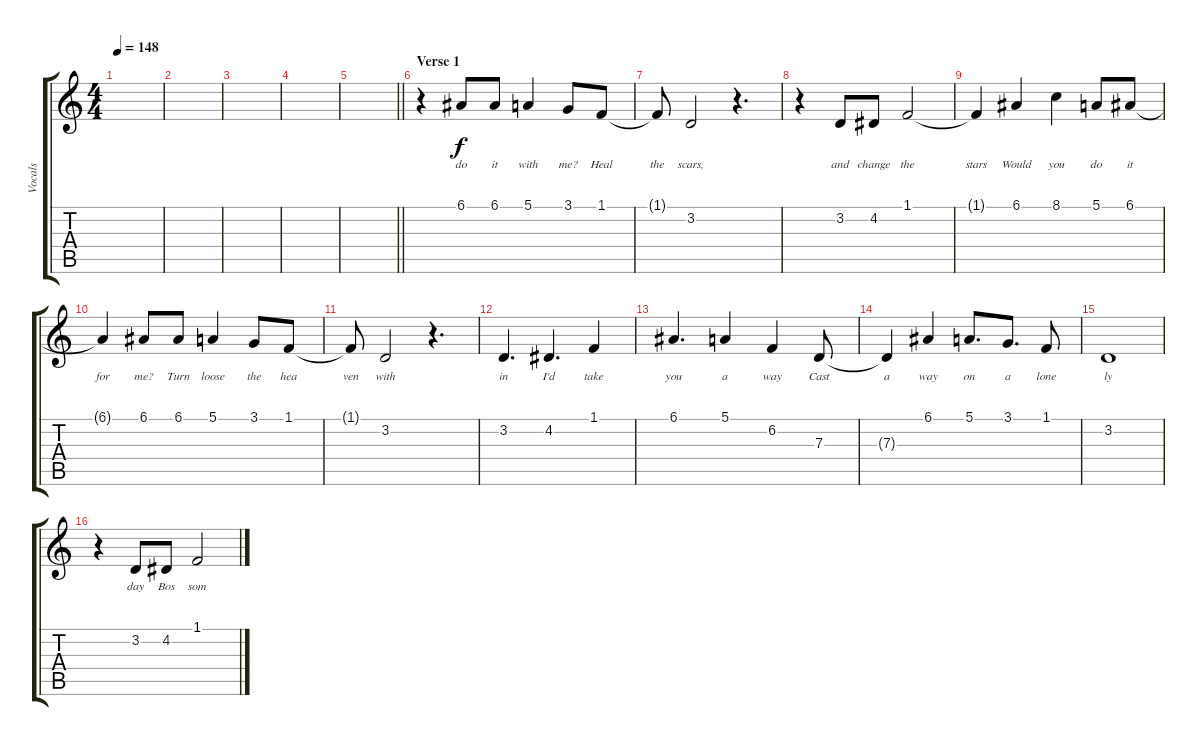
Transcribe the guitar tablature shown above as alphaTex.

\track ("Vocals" "Vocals") {instrument flute}
\staff {score tabs}
\tuning (E4 B3 G3 D3 A2 E2) {hide}
\ts (4 4)
\tempo 148
\clef g2
\ks c
|
|
|
|
\barLineRight lightlight
|
\section ("" "Verse 1")
r.4 6.1.8{lyrics (0 "do") lyrics (1 "") lyrics (2 "") lyrics (3 "") lyrics (4 "")} 6.1.8{lyrics (0 "it") lyrics (1 "") lyrics (2 "") lyrics (3 "") lyrics (4 "")} 5.1.4{lyrics (0 "with") lyrics (1 "") lyrics (2 "") lyrics (3 "") lyrics (4 "")} 3.1.8{lyrics (0 "me?") lyrics (1 "") lyrics (2 "") lyrics (3 "") lyrics (4 "")} 1.1.8{lyrics (0 "Heal") lyrics (1 "") lyrics (2 "") lyrics (3 "") lyrics (4 "")} |
1.1{t}.8{lyrics (0 "the") lyrics (1 "") lyrics (2 "") lyrics (3 "") lyrics (4 "")} 3.2.2{lyrics (0 "scars,") lyrics (1 "") lyrics (2 "") lyrics (3 "") lyrics (4 "")} r.4{d} |
r.4 3.2.8{lyrics (0 "and") lyrics (1 "") lyrics (2 "") lyrics (3 "") lyrics (4 "")} 4.2.8{lyrics (0 "change") lyrics (1 "") lyrics (2 "") lyrics (3 "") lyrics (4 "")} 1.1.2{lyrics (0 "the") lyrics (1 "") lyrics (2 "") lyrics (3 "") lyrics (4 "")} |
1.1{t}.4{lyrics (0 "stars") lyrics (1 "") lyrics (2 "") lyrics (3 "") lyrics (4 "")} 6.1.4{lyrics (0 "Would") lyrics (1 "") lyrics (2 "") lyrics (3 "") lyrics (4 "")} 8.1.4{lyrics (0 "you") lyrics (1 "") lyrics (2 "") lyrics (3 "") lyrics (4 "")} 5.1.8{lyrics (0 "do") lyrics (1 "") lyrics (2 "") lyrics (3 "") lyrics (4 "")} 6.1.8{lyrics (0 "it") lyrics (1 "") lyrics (2 "") lyrics (3 "") lyrics (4 "")} |
6.1{t}.4{lyrics (0 "for") lyrics (1 "") lyrics (2 "") lyrics (3 "") lyrics (4 "")} 6.1.8{lyrics (0 "me?") lyrics (1 "") lyrics (2 "") lyrics (3 "") lyrics (4 "")} 6.1.8{lyrics (0 "Turn") lyrics (1 "") lyrics (2 "") lyrics (3 "") lyrics (4 "")} 5.1.4{lyrics (0 "loose") lyrics (1 "") lyrics (2 "") lyrics (3 "") lyrics (4 "")} 3.1.8{lyrics (0 "the") lyrics (1 "") lyrics (2 "") lyrics (3 "") lyrics (4 "")} 1.1.8{lyrics (0 "hea") lyrics (1 "") lyrics (2 "") lyrics (3 "") lyrics (4 "")} |
1.1{t}.8{lyrics (0 "ven") lyrics (1 "") lyrics (2 "") lyrics (3 "") lyrics (4 "")} 3.2.2{lyrics (0 "with") lyrics (1 "") lyrics (2 "") lyrics (3 "") lyrics (4 "")} r.4{d} |
3.2.4{d lyrics (0 "in") lyrics (1 "") lyrics (2 "") lyrics (3 "") lyrics (4 "")} 4.2.4{d lyrics (0 "I'd") lyrics (1 "") lyrics (2 "") lyrics (3 "") lyrics (4 "")} 1.1.4{lyrics (0 "take") lyrics (1 "") lyrics (2 "") lyrics (3 "") lyrics (4 "")} |
6.1.4{d lyrics (0 "you") lyrics (1 "") lyrics (2 "") lyrics (3 "") lyrics (4 "")} 5.1.4{lyrics (0 "a") lyrics (1 "") lyrics (2 "") lyrics (3 "") lyrics (4 "")} 6.2.4{lyrics (0 "way") lyrics (1 "") lyrics (2 "") lyrics (3 "") lyrics (4 "")} 7.3.8{lyrics (0 "Cast") lyrics (1 "") lyrics (2 "") lyrics (3 "") lyrics (4 "")} |
7.3{t}.4{lyrics (0 "a") lyrics (1 "") lyrics (2 "") lyrics (3 "") lyrics (4 "")} 6.1.4{lyrics (0 "way") lyrics (1 "") lyrics (2 "") lyrics (3 "") lyrics (4 "")} 5.1.8{d lyrics (0 "on") lyrics (1 "") lyrics (2 "") lyrics (3 "") lyrics (4 "")} 3.1.8{d lyrics (0 "a") lyrics (1 "") lyrics (2 "") lyrics (3 "") lyrics (4 "")} 1.1.8{lyrics (0 "lone") lyrics (1 "") lyrics (2 "") lyrics (3 "") lyrics (4 "")} |
3.2.1{lyrics (0 "ly") lyrics (1 "") lyrics (2 "") lyrics (3 "") lyrics (4 "")} |
r.4 3.2.8{lyrics (0 "day") lyrics (1 "") lyrics (2 "") lyrics (3 "") lyrics (4 "")} 4.2.8{lyrics (0 "Bos") lyrics (1 "") lyrics (2 "") lyrics (3 "") lyrics (4 "")} 1.1.2{lyrics (0 "som") lyrics (1 "") lyrics (2 "") lyrics (3 "") lyrics (4 "")}
